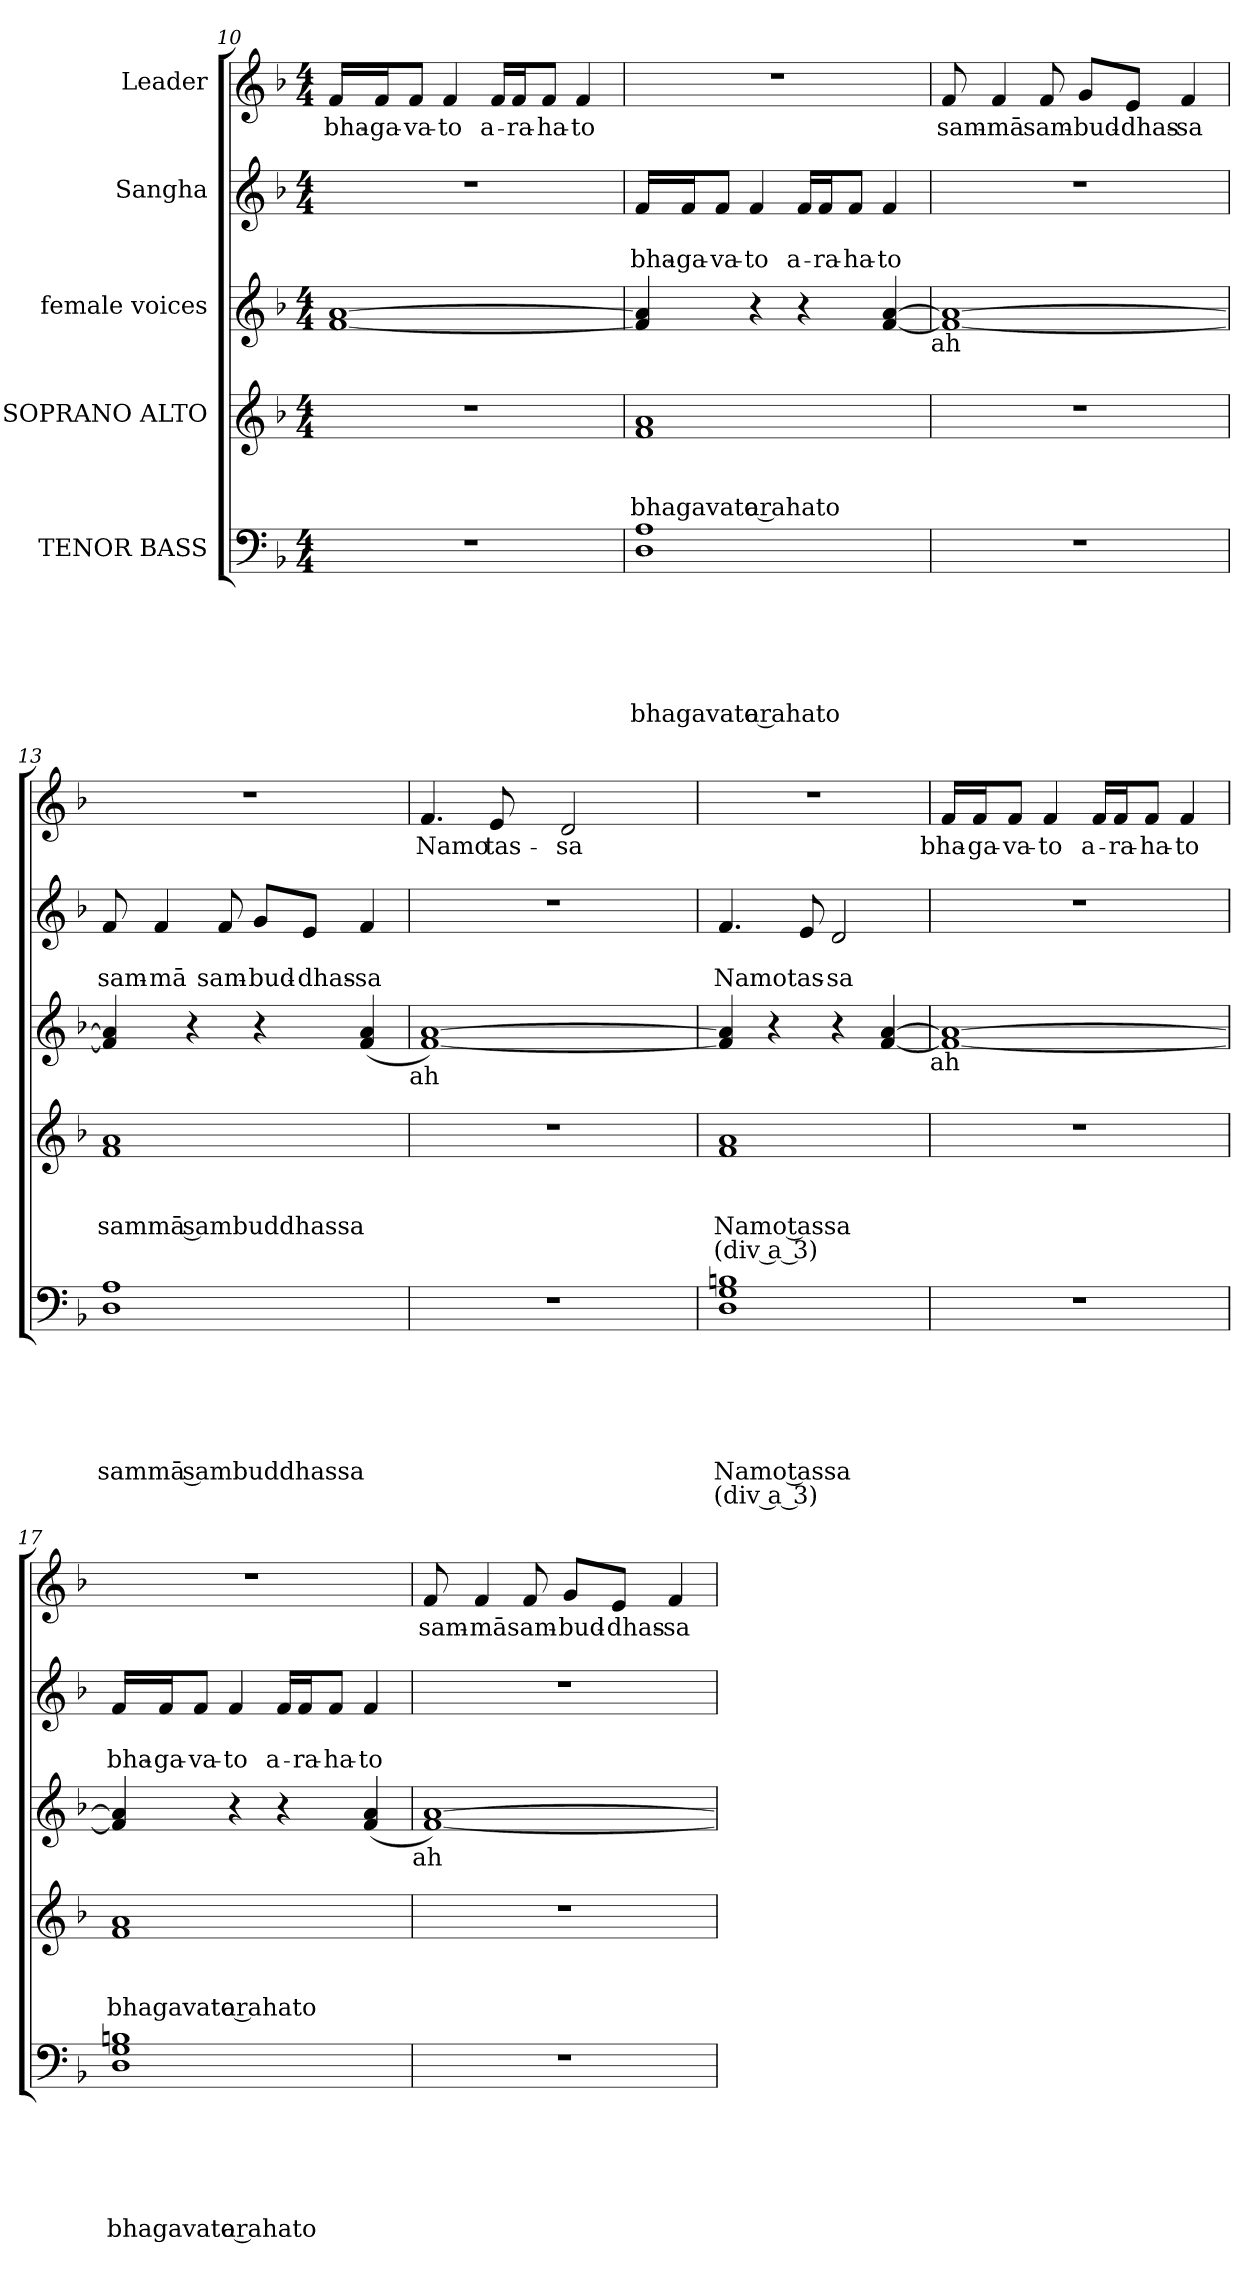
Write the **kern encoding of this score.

**kern	**text	**text	**text	**text	**text	**text	**text	**kern	**text	**text	**text	**text	**kern	**kern	**text	**text	**kern	**text
*part5	*part5	*part5	*part5	*part5	*part5	*part5	*part5	*part4	*part4	*part4	*part4	*part4	*part3	*part2	*part2	*part2	*part1	*part1
*staff5	*staff5	*staff5	*staff5	*staff5	*staff5	*staff5	*staff5	*staff4	*staff4	*staff4	*staff4	*staff4	*staff3	*staff2	*staff2	*staff2	*staff1	*staff1
*I"TENOR BASS	*	*	*	*	*	*	*	*I"SOPRANO ALTO	*	*	*	*	*I"female voices	*I"Sangha	*	*	*I"Leader	*
!!LO:PB:g=z
*clefF4	*	*	*	*	*	*	*	*clefG2	*	*	*	*	*clefG2	*clefG2	*	*	*clefG2	*
*k[b-]	*	*	*	*	*	*	*	*k[b-]	*	*	*	*	*k[b-]	*k[b-]	*	*	*k[b-]	*
*F:	*	*	*	*	*	*	*	*F:	*	*	*	*	*F:	*F:	*	*	*F:	*
*M4/4	*	*	*	*	*	*	*	*M4/4	*	*	*	*	*M4/4	*M4/4	*	*	*M4/4	*
=10	=10	=10	=10	=10	=10	=10	=10	=10	=10	=10	=10	=10	=10	=10	=10	=10	=10	=10
!	!	!	!	!	!	!	!	!	!	!	!	!	!	!	!	!	!	!LO:LY:b
1r	.	.	.	.	.	.	.	1r	.	.	.	.	[<1f [>1a	1r	.	.	16f/LL	bha-
!	!	!	!	!	!	!	!	!	!	!	!	!	!	!	!	!	!	!LO:LY:b
.	.	.	.	.	.	.	.	.	.	.	.	.	.	.	.	.	16f/J	-ga-
!	!	!	!	!	!	!	!	!	!	!	!	!	!	!	!	!	!	!LO:LY:b:rj
.	.	.	.	.	.	.	.	.	.	.	.	.	.	.	.	.	8f/J	-va-
!	!	!	!	!	!	!	!	!	!	!	!	!	!	!	!	!	!	!LO:LY:b
.	.	.	.	.	.	.	.	.	.	.	.	.	.	.	.	.	4f/	-to
!	!	!	!	!	!	!	!	!	!	!	!	!	!	!	!	!	!	!LO:LY:b
.	.	.	.	.	.	.	.	.	.	.	.	.	.	.	.	.	16f/LL	a-
!	!	!	!	!	!	!	!	!	!	!	!	!	!	!	!	!	!	!LO:LY:b
.	.	.	.	.	.	.	.	.	.	.	.	.	.	.	.	.	16f/J	-ra-
!	!	!	!	!	!	!	!	!	!	!	!	!	!	!	!	!	!	!LO:LY:b:rj
.	.	.	.	.	.	.	.	.	.	.	.	.	.	.	.	.	8f/J	-ha-
!	!	!	!	!	!	!	!	!	!	!	!	!	!	!	!	!	!	!LO:LY:b
.	.	.	.	.	.	.	.	.	.	.	.	.	.	.	.	.	4f/	-to
=11	=11	=11	=11	=11	=11	=11	=11	=11	=11	=11	=11	=11	=11	=11	=11	=11	=11	=11
!	!	!	!	!	!	!LO:LY:b	!	!	!	!	!LO:LY:b	!	!	!	!	!LO:LY:b	!	!
1D 1A	.	.	.	.	.	bhagavato arahato	.	1f 1a	.	.	bhagavato arahato	.	4f/] 4a/]	16f/LL	.	bha-	1r	.
!	!	!	!	!	!	!	!	!	!	!	!	!	!	!	!	!LO:LY:b	!	!
.	.	.	.	.	.	.	.	.	.	.	.	.	.	16f/J	.	-ga-	.	.
!	!	!	!	!	!	!	!	!	!	!	!	!	!	!	!	!LO:LY:b:rj	!	!
.	.	.	.	.	.	.	.	.	.	.	.	.	.	8f/J	.	-va-	.	.
!	!	!	!	!	!	!	!	!	!	!	!	!	!	!	!	!LO:LY:b	!	!
.	.	.	.	.	.	.	.	.	.	.	.	.	4r	4f/	.	-to	.	.
!	!	!	!	!	!	!	!	!	!	!	!	!	!	!	!	!LO:LY:b	!	!
.	.	.	.	.	.	.	.	.	.	.	.	.	4r	16f/LL	.	a-	.	.
!	!	!	!	!	!	!	!	!	!	!	!	!	!	!	!	!LO:LY:b	!	!
.	.	.	.	.	.	.	.	.	.	.	.	.	.	16f/J	.	-ra-	.	.
!	!	!	!	!	!	!	!	!	!	!	!	!	!	!	!	!LO:LY:b:rj	!	!
.	.	.	.	.	.	.	.	.	.	.	.	.	.	8f/J	.	-ha-	.	.
!	!	!	!	!	!	!	!	!	!	!	!	!	!	!	!	!LO:LY:b	!	!
.	.	.	.	.	.	.	.	.	.	.	.	.	[<4f/ [>4a/	4f/	.	-to	.	.
!	!	!	!	!	!	!	!	!	!	!	!	!	!LO:TX:b:t=ah	!	!	!	!	!
=12	=12	=12	=12	=12	=12	=12	=12	=12	=12	=12	=12	=12	=12	=12	=12	=12	=12	=12
!	!	!	!	!	!	!	!	!	!	!	!	!	!	!	!	!	!	!LO:LY:b
1r	.	.	.	.	.	.	.	1r	.	.	.	.	1f_ 1a_	1r	.	.	8f/	sam-
!	!	!	!	!	!	!	!	!	!	!	!	!	!	!	!	!	!	!LO:LY:b:rj
.	.	.	.	.	.	.	.	.	.	.	.	.	.	.	.	.	4f/	-mā
!	!	!	!	!	!	!	!	!	!	!	!	!	!	!	!	!	!	!LO:LY:b
.	.	.	.	.	.	.	.	.	.	.	.	.	.	.	.	.	8f/	sam-
!	!	!	!	!	!	!	!	!	!	!	!	!	!	!	!	!	!	!LO:LY:b
.	.	.	.	.	.	.	.	.	.	.	.	.	.	.	.	.	8g/L	-bud-
!	!	!	!	!	!	!	!	!	!	!	!	!	!	!	!	!	!	!LO:LY:b
.	.	.	.	.	.	.	.	.	.	.	.	.	.	.	.	.	8e/J	-dhas-
!	!	!	!	!	!	!	!	!	!	!	!	!	!	!	!	!	!	!LO:LY:b:rj
.	.	.	.	.	.	.	.	.	.	.	.	.	.	.	.	.	4f/	-sa
=13	=13	=13	=13	=13	=13	=13	=13	=13	=13	=13	=13	=13	=13	=13	=13	=13	=13	=13
!	!	!	!	!	!	!LO:LY:b	!	!	!	!	!LO:LY:b	!	!	!	!	!LO:LY:b	!	!
1D 1A	.	.	.	.	.	sammā sambuddhassa	.	1f 1a	.	.	sammā sambuddhassa	.	4f/] 4a/]	8f/	.	sam-	1r	.
!	!	!	!	!	!	!	!	!	!	!	!	!	!	!	!	!LO:LY:b:rj	!	!
.	.	.	.	.	.	.	.	.	.	.	.	.	.	4f/	.	-mā	.	.
.	.	.	.	.	.	.	.	.	.	.	.	.	4r	.	.	.	.	.
!	!	!	!	!	!	!	!	!	!	!	!	!	!	!	!	!LO:LY:b	!	!
.	.	.	.	.	.	.	.	.	.	.	.	.	.	8f/	.	sam-	.	.
!	!	!	!	!	!	!	!	!	!	!	!	!	!	!	!	!LO:LY:b	!	!
.	.	.	.	.	.	.	.	.	.	.	.	.	4r	8g/L	.	-bud-	.	.
!	!	!	!	!	!	!	!	!	!	!	!	!	!	!	!	!LO:LY:b	!	!
.	.	.	.	.	.	.	.	.	.	.	.	.	.	8e/J	.	-dhas-	.	.
!	!	!	!	!	!	!	!	!	!	!	!	!	!	!	!	!LO:LY:b:rj	!	!
.	.	.	.	.	.	.	.	.	.	.	.	.	(<4f/ 4a/	4f/	.	-sa	.	.
!	!	!	!	!	!	!	!	!	!	!	!	!	!LO:TX:b:t=ah	!	!	!	!	!
!!LO:LB:g=z
=14	=14	=14	=14	=14	=14	=14	=14	=14	=14	=14	=14	=14	=14	=14	=14	=14	=14	=14
!	!	!	!	!	!	!	!	!	!	!	!	!	!	!	!	!	!	!LO:LY:b
1r	.	.	.	.	.	.	.	1r	.	.	.	.	[<1f [>1a)	1r	.	.	4.f/	Namo
!	!	!	!	!	!	!	!	!	!	!	!	!	!	!	!	!	!	!LO:LY:b
.	.	.	.	.	.	.	.	.	.	.	.	.	.	.	.	.	8e/	tas-
!	!	!	!	!	!	!	!	!	!	!	!	!	!	!	!	!	!	!LO:LY:b
.	.	.	.	.	.	.	.	.	.	.	.	.	.	.	.	.	2d/	-sa
=15	=15	=15	=15	=15	=15	=15	=15	=15	=15	=15	=15	=15	=15	=15	=15	=15	=15	=15
!	!	!	!	!	!	!LO:LY:b	!LO:LY:b	!	!	!	!LO:LY:b	!LO:LY:b	!	!	!	!LO:LY:b	!	!
1D 1G 1Bn	.	.	.	.	.	Namo tassa	(div a 3)	1f 1a	.	.	Namo tassa	(div a 3)	4f/] 4a/]	4.f/	.	Namo	1r	.
.	.	.	.	.	.	.	.	.	.	.	.	.	4r	.	.	.	.	.
!	!	!	!	!	!	!	!	!	!	!	!	!	!	!	!	!LO:LY:b	!	!
.	.	.	.	.	.	.	.	.	.	.	.	.	.	8e/	.	tas-	.	.
!	!	!	!	!	!	!	!	!	!	!	!	!	!	!	!	!LO:LY:b	!	!
.	.	.	.	.	.	.	.	.	.	.	.	.	4r	2d/	.	-sa	.	.
.	.	.	.	.	.	.	.	.	.	.	.	.	[<4f/ [>4a/	.	.	.	.	.
!	!	!	!	!	!	!	!	!	!	!	!	!	!LO:TX:b:t=ah	!	!	!	!	!
=16	=16	=16	=16	=16	=16	=16	=16	=16	=16	=16	=16	=16	=16	=16	=16	=16	=16	=16
!	!	!	!	!	!	!	!	!	!	!	!	!	!	!	!	!	!	!LO:LY:b
1r	.	.	.	.	.	.	.	1r	.	.	.	.	1f_ 1a_	1r	.	.	16f/LL	bha-
!	!	!	!	!	!	!	!	!	!	!	!	!	!	!	!	!	!	!LO:LY:b
.	.	.	.	.	.	.	.	.	.	.	.	.	.	.	.	.	16f/J	-ga-
!	!	!	!	!	!	!	!	!	!	!	!	!	!	!	!	!	!	!LO:LY:b:rj
.	.	.	.	.	.	.	.	.	.	.	.	.	.	.	.	.	8f/J	-va-
!	!	!	!	!	!	!	!	!	!	!	!	!	!	!	!	!	!	!LO:LY:b
.	.	.	.	.	.	.	.	.	.	.	.	.	.	.	.	.	4f/	-to
!	!	!	!	!	!	!	!	!	!	!	!	!	!	!	!	!	!	!LO:LY:b
.	.	.	.	.	.	.	.	.	.	.	.	.	.	.	.	.	16f/LL	a-
!	!	!	!	!	!	!	!	!	!	!	!	!	!	!	!	!	!	!LO:LY:b
.	.	.	.	.	.	.	.	.	.	.	.	.	.	.	.	.	16f/J	-ra-
!	!	!	!	!	!	!	!	!	!	!	!	!	!	!	!	!	!	!LO:LY:b
.	.	.	.	.	.	.	.	.	.	.	.	.	.	.	.	.	8f/J	-ha-
!	!	!	!	!	!	!	!	!	!	!	!	!	!	!	!	!	!	!LO:LY:b
.	.	.	.	.	.	.	.	.	.	.	.	.	.	.	.	.	4f/	-to
=17	=17	=17	=17	=17	=17	=17	=17	=17	=17	=17	=17	=17	=17	=17	=17	=17	=17	=17
!	!	!	!	!	!	!LO:LY:b	!	!	!	!	!LO:LY:b	!	!	!	!	!LO:LY:b	!	!
1D 1G 1Bn	.	.	.	.	.	bhagavato arahato	.	1f 1a	.	.	bhagavato arahato	.	4f/] 4a/]	16f/LL	.	bha-	1r	.
!	!	!	!	!	!	!	!	!	!	!	!	!	!	!	!	!LO:LY:b	!	!
.	.	.	.	.	.	.	.	.	.	.	.	.	.	16f/J	.	-ga-	.	.
!	!	!	!	!	!	!	!	!	!	!	!	!	!	!	!	!LO:LY:b:rj	!	!
.	.	.	.	.	.	.	.	.	.	.	.	.	.	8f/J	.	-va-	.	.
!	!	!	!	!	!	!	!	!	!	!	!	!	!	!	!	!LO:LY:b	!	!
.	.	.	.	.	.	.	.	.	.	.	.	.	4r	4f/	.	-to	.	.
!	!	!	!	!	!	!	!	!	!	!	!	!	!	!	!	!LO:LY:b	!	!
.	.	.	.	.	.	.	.	.	.	.	.	.	4r	16f/LL	.	a-	.	.
!	!	!	!	!	!	!	!	!	!	!	!	!	!	!	!	!LO:LY:b	!	!
.	.	.	.	.	.	.	.	.	.	.	.	.	.	16f/J	.	-ra-	.	.
!	!	!	!	!	!	!	!	!	!	!	!	!	!	!	!	!LO:LY:b	!	!
.	.	.	.	.	.	.	.	.	.	.	.	.	.	8f/J	.	-ha-	.	.
!	!	!	!	!	!	!	!	!	!	!	!	!	!	!	!	!LO:LY:b	!	!
.	.	.	.	.	.	.	.	.	.	.	.	.	(<4f/ 4a/	4f/	.	-to	.	.
!	!	!	!	!	!	!	!	!	!	!	!	!	!LO:TX:b:t=ah	!	!	!	!	!
!!LO:PB:g=z
=18	=18	=18	=18	=18	=18	=18	=18	=18	=18	=18	=18	=18	=18	=18	=18	=18	=18	=18
!	!	!	!	!	!	!	!	!	!	!	!	!	!	!	!	!	!	!LO:LY:b
1r	.	.	.	.	.	.	.	1r	.	.	.	.	[<1f [>1a)	1r	.	.	8f/	sam-
!	!	!	!	!	!	!	!	!	!	!	!	!	!	!	!	!	!	!LO:LY:b:rj
.	.	.	.	.	.	.	.	.	.	.	.	.	.	.	.	.	4f/	-mā
!	!	!	!	!	!	!	!	!	!	!	!	!	!	!	!	!	!	!LO:LY:b
.	.	.	.	.	.	.	.	.	.	.	.	.	.	.	.	.	8f/	sam-
!	!	!	!	!	!	!	!	!	!	!	!	!	!	!	!	!	!	!LO:LY:b
.	.	.	.	.	.	.	.	.	.	.	.	.	.	.	.	.	8g/L	-bud-
!	!	!	!	!	!	!	!	!	!	!	!	!	!	!	!	!	!	!LO:LY:b
.	.	.	.	.	.	.	.	.	.	.	.	.	.	.	.	.	8e/J	-dhas-
!	!	!	!	!	!	!	!	!	!	!	!	!	!	!	!	!	!	!LO:LY:b:rj
.	.	.	.	.	.	.	.	.	.	.	.	.	.	.	.	.	4f/	-sa
=	=	=	=	=	=	=	=	=	=	=	=	=	=	=	=	=	=	=
*-	*-	*-	*-	*-	*-	*-	*-	*-	*-	*-	*-	*-	*-	*-	*-	*-	*-	*-
